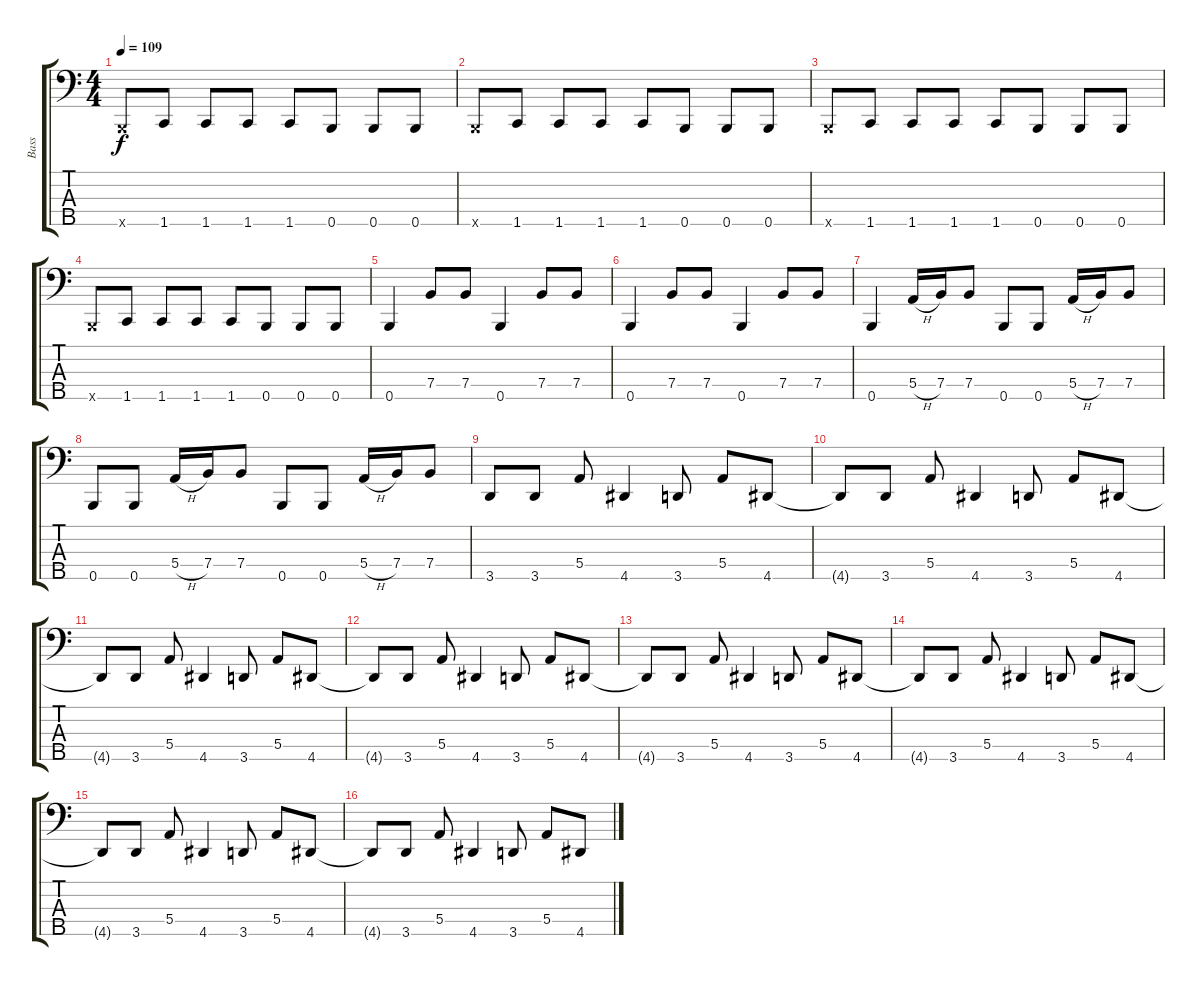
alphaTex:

\track ("Bass" "Bass") {instrument electricbasspick}
\staff {score tabs}
\tuning (G2 D2 A1 E1 B0) {hide}
\ts (4 4)
\tempo 109
\clef f4
\ks c
0.5{x}.8{dy f} 1.5.8 1.5.8 1.5.8 1.5.8 0.5.8 0.5.8 0.5.8 |
0.5{x}.8 1.5.8 1.5.8 1.5.8 1.5.8 0.5.8 0.5.8 0.5.8 |
0.5{x}.8 1.5.8 1.5.8 1.5.8 1.5.8 0.5.8 0.5.8 0.5.8 |
0.5{x}.8 1.5.8 1.5.8 1.5.8 1.5.8 0.5.8 0.5.8 0.5.8 |
0.5.4 7.4.8 7.4.8 0.5.4 7.4.8 7.4.8 |
0.5.4 7.4.8 7.4.8 0.5.4 7.4.8 7.4.8 |
0.5.4 5.4{h}.16 7.4.16 7.4.8 0.5.8 0.5.8 5.4{h}.16 7.4.16 7.4.8 |
0.5.8 0.5.8 5.4{h}.16 7.4.16 7.4.8 0.5.8 0.5.8 5.4{h}.16 7.4.16 7.4.8 |
3.5.8 3.5.8 5.4.8 4.5.4 3.5.8 5.4.8 4.5.8 |
4.5{t}.8 3.5.8 5.4.8 4.5.4 3.5.8 5.4.8 4.5.8 |
4.5{t}.8 3.5.8 5.4.8 4.5.4 3.5.8 5.4.8 4.5.8 |
4.5{t}.8 3.5.8 5.4.8 4.5.4 3.5.8 5.4.8 4.5.8 |
4.5{t}.8 3.5.8 5.4.8 4.5.4 3.5.8 5.4.8 4.5.8 |
4.5{t}.8 3.5.8 5.4.8 4.5.4 3.5.8 5.4.8 4.5.8 |
4.5{t}.8 3.5.8 5.4.8 4.5.4 3.5.8 5.4.8 4.5.8 |
4.5{t}.8 3.5.8 5.4.8 4.5.4 3.5.8 5.4.8 4.5.8
